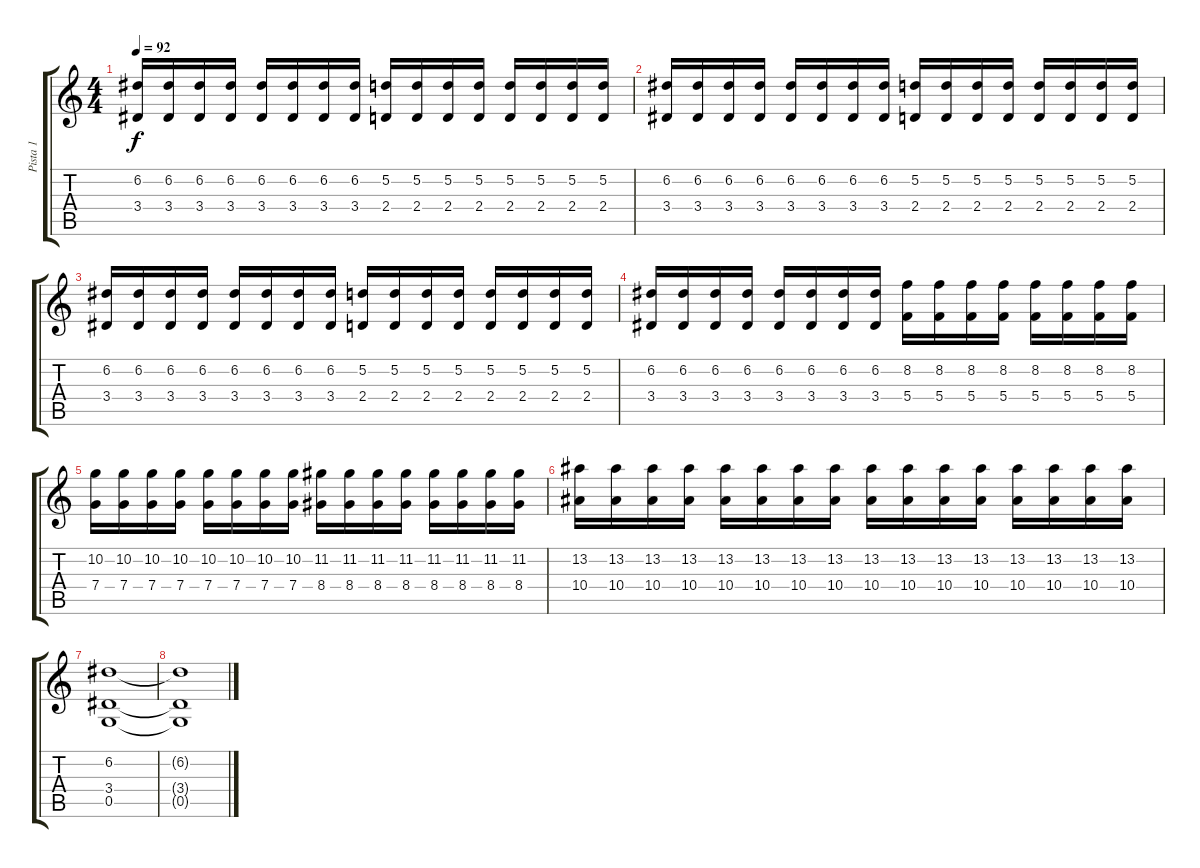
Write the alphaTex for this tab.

\track ("Pista 1" "Pista 1") {instrument distortionguitar}
\staff {score tabs}
\tuning (D4 A3 F3 C3 G2 C2) {hide}
\ts (4 4)
\tempo 92
\clef g2
\ks c
(6.2 3.4).16{dy f} (6.2 3.4).16 (6.2 3.4).16 (6.2 3.4).16 (6.2 3.4).16 (6.2 3.4).16 (6.2 3.4).16 (6.2 3.4).16 (5.2 2.4).16 (5.2 2.4).16 (5.2 2.4).16 (5.2 2.4).16 (5.2 2.4).16 (5.2 2.4).16 (5.2 2.4).16 (5.2 2.4).16 |
(6.2 3.4).16 (6.2 3.4).16 (6.2 3.4).16 (6.2 3.4).16 (6.2 3.4).16 (6.2 3.4).16 (6.2 3.4).16 (6.2 3.4).16 (5.2 2.4).16 (5.2 2.4).16 (5.2 2.4).16 (5.2 2.4).16 (5.2 2.4).16 (5.2 2.4).16 (5.2 2.4).16 (5.2 2.4).16 |
(6.2 3.4).16 (6.2 3.4).16 (6.2 3.4).16 (6.2 3.4).16 (6.2 3.4).16 (6.2 3.4).16 (6.2 3.4).16 (6.2 3.4).16 (5.2 2.4).16 (5.2 2.4).16 (5.2 2.4).16 (5.2 2.4).16 (5.2 2.4).16 (5.2 2.4).16 (5.2 2.4).16 (5.2 2.4).16 |
(6.2 3.4).16 (6.2 3.4).16 (6.2 3.4).16 (6.2 3.4).16 (6.2 3.4).16 (6.2 3.4).16 (6.2 3.4).16 (6.2 3.4).16 (8.2 5.4).16 (8.2 5.4).16 (8.2 5.4).16 (8.2 5.4).16 (8.2 5.4).16 (8.2 5.4).16 (8.2 5.4).16 (8.2 5.4).16 |
(10.2 7.4).16 (10.2 7.4).16 (10.2 7.4).16 (10.2 7.4).16 (10.2 7.4).16 (10.2 7.4).16 (10.2 7.4).16 (10.2 7.4).16 (11.2 8.4).16 (11.2 8.4).16 (11.2 8.4).16 (11.2 8.4).16 (11.2 8.4).16 (11.2 8.4).16 (11.2 8.4).16 (11.2 8.4).16 |
(13.2 10.4).16 (13.2 10.4).16 (13.2 10.4).16 (13.2 10.4).16 (13.2 10.4).16 (13.2 10.4).16 (13.2 10.4).16 (13.2 10.4).16 (13.2 10.4).16 (13.2 10.4).16 (13.2 10.4).16 (13.2 10.4).16 (13.2 10.4).16 (13.2 10.4).16 (13.2 10.4).16 (13.2 10.4).16 |
(6.2 3.4 0.5).1 |
(6.2{t} 3.4{t} 0.5{t}).1
